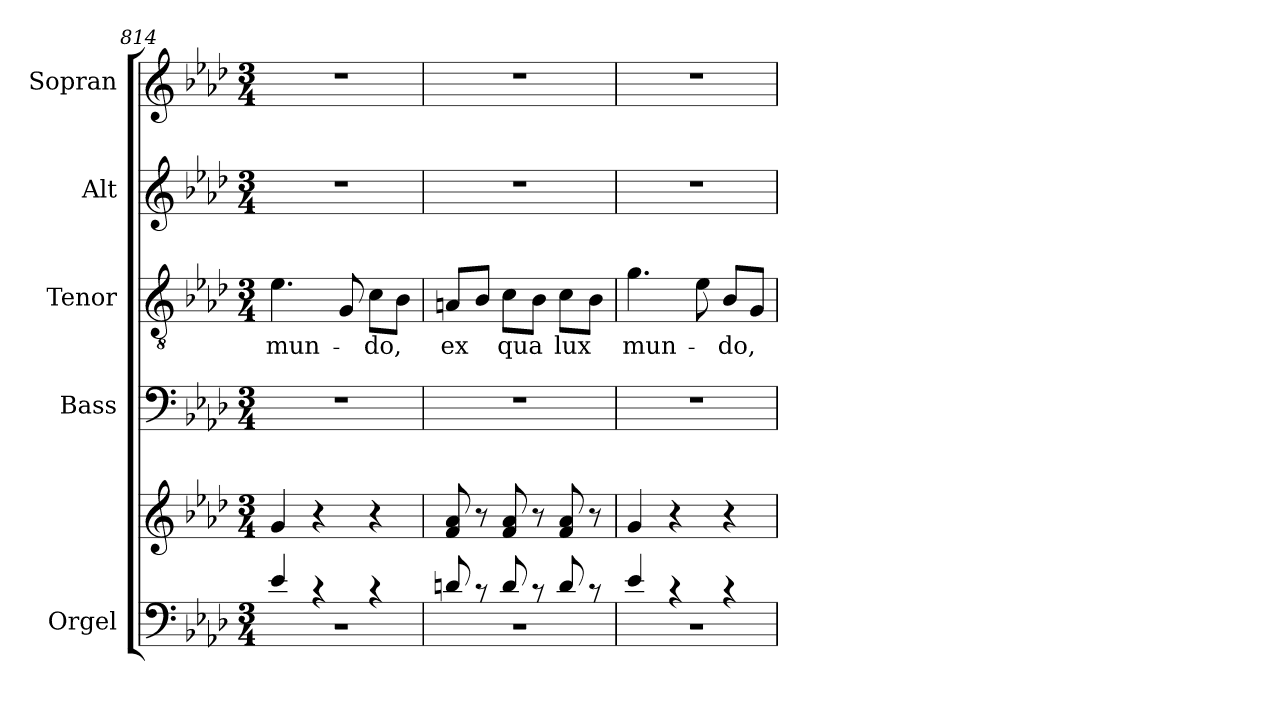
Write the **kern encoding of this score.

**kern	**kern	**kern	**kern	**text	**kern	**kern
*part5	*part5	*part4	*part3	*part3	*part2	*part1
*staff6	*staff5	*staff4	*staff3	*staff3	*staff2	*staff1
*I"Orgel	*	*I"Bass	*I"Tenor	*	*I"Alt	*I"Sopran
*I'Org.	*	*I'B.	*I'T.	*	*I'A.	*I'S.
*clefF4	*clefG2	*clefF4	*clefGv2	*	*clefG2	*clefG2
*k[b-e-a-d-]	*k[b-e-a-d-]	*k[b-e-a-d-]	*k[b-e-a-d-]	*	*k[b-e-a-d-]	*k[b-e-a-d-]
*A-:	*A-:	*A-:	*A-:	*	*A-:	*A-:
*M3/4	*M3/4	*M3/4	*M3/4	*	*M3/4	*M3/4
=814	=814	=814	=814	=814	=814	=814
*^	*	*	*	*	*	*
!	!LO:N:vis=1	!	!	!	!LO:LY:b	!	!
4e-/	2.r	4g/	2.r	4.e-\	mun-	2.r	2.r
4rc	.	4r	.	.	.	.	.
.	.	.	.	8G/	.	.	.
!	!	!	!	!	!LO:LY:b	!	!
4rc	.	4r	.	8c\L	-do,	.	.
.	.	.	.	8B-\J	.	.	.
=815	=815	=815	=815	=815	=815	=815	=815
!	!LO:N:vis=1	!	!	!	!LO:LY:b	!	!
8dn/	2.r	8f/ 8a-/	2.r	8An/L	ex	2.r	2.r
8rc	.	8r	.	8B-/J	.	.	.
!	!	!	!	!	!LO:LY:b	!	!
8d/	.	8f/ 8a-/	.	8c\L	qua	.	.
8rc	.	8r	.	8B-\J	.	.	.
!	!	!	!	!	!LO:LY:b	!	!
8d/	.	8f/ 8a-/	.	8c\L	lux	.	.
8rc	.	8r	.	8B-\J	.	.	.
=816	=816	=816	=816	=816	=816	=816	=816
!	!LO:N:vis=1	!	!	!	!LO:LY:b	!	!
4e-/	2.r	4g/	2.r	4.g\	mun-	2.r	2.r
4rc	.	4r	.	.	.	.	.
.	.	.	.	8e-\	.	.	.
!	!	!	!	!	!LO:LY:b	!	!
4rc	.	4r	.	8B-/L	-do,	.	.
.	.	.	.	8G/J	.	.	.
*v	*v	*	*	*	*	*	*
=	=	=	=	=	=	=
*-	*-	*-	*-	*-	*-	*-
